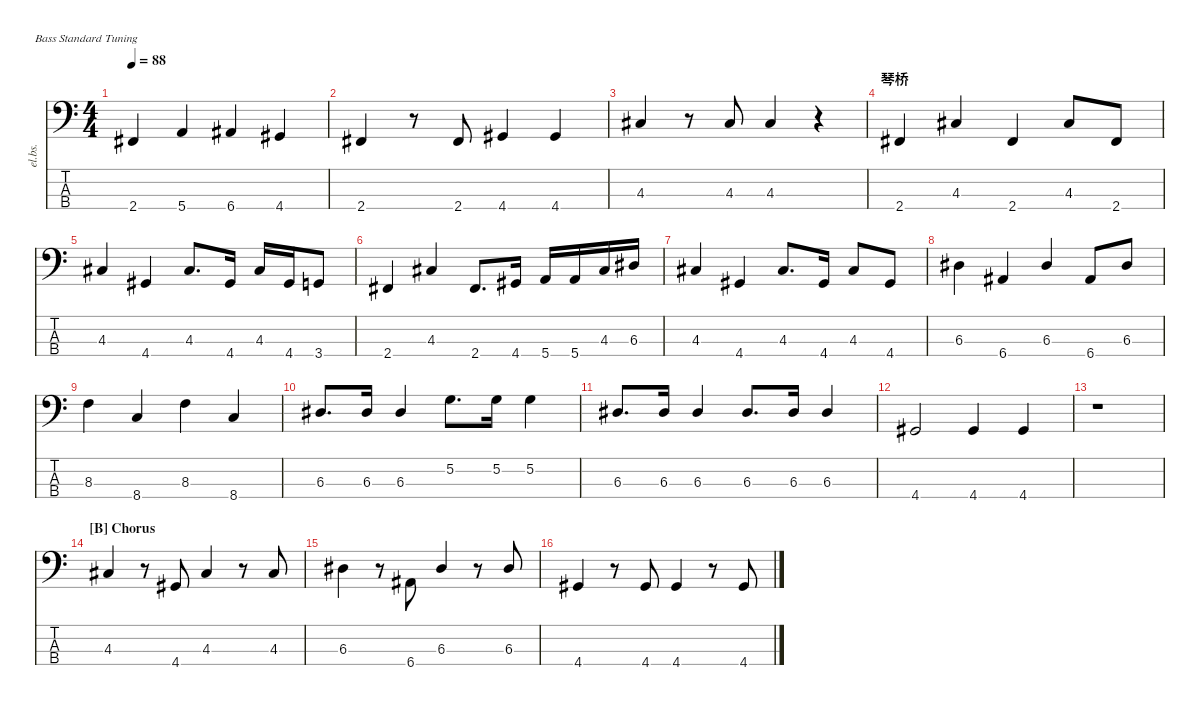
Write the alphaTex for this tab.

\defaultSystemsLayout 4
\hideDynamics
\bracketExtendMode nobrackets
\otherSystemsTrackNameOrientation horizontal
\track ("Electric Bass" "el.bs.") {instrument electricbassfinger}
\staff {score tabs}
\tuning (G2 D2 A1 E1)
\ts (4 4)
\tempo 88
\clef f4
\ks c
2.4{acc #}.4{dy mf beam Up} 5.4.4{beam Up} 6.4{acc #}.4{beam Up} 4.4{acc #}.4{beam Up} |
2.4{acc #}.4{beam Up} r.8{beam Up} 2.4{acc #}.8{beam Up} 4.4{acc #}.4{beam Up} 4.4{acc #}.4{beam Up} |
4.3{acc #}.4{beam Up} r.8{beam Up} 4.3{acc #}.8{beam Up} 4.3{acc #}.4{beam Up} r.4{beam Up} |
\section ("" "琴桥")
2.4{acc #}.4{beam Up} 4.3{acc #}.4{beam Up} 2.4{acc #}.4{beam Up} 4.3{acc #}.8{beam Up} 2.4{acc #}.8{beam Up} |
4.3{acc #}.4{beam Up} 4.4{acc #}.4{beam Up} 4.3{acc #}.8{d beam Up} 4.4{acc #}.16{beam Up} 4.3{acc #}.16{beam Up} 4.4{acc #}.16{beam Up} 3.4.8{beam Up} |
2.4{acc #}.4{beam Up} 4.3{acc #}.4{beam Up} 2.4{acc #}.8{d beam Up} 4.4{acc #}.16{beam Up} 5.4.16{beam Up} 5.4.16{beam Up} 4.3{acc #}.16{beam Up} 6.3{acc #}.16{beam Up} |
4.3{acc #}.4{beam Up} 4.4{acc #}.4{beam Up} 4.3{acc #}.8{d beam Up} 4.4{acc #}.16{beam Up} 4.3{acc #}.8{beam Up} 4.4{acc #}.8{beam Up} |
6.3{acc #}.4{beam Down} 6.4{acc #}.4{beam Up} 6.3{acc #}.4{beam Up} 6.4{acc #}.8{beam Up} 6.3{acc #}.8{beam Up} |
8.3.4{beam Down} 8.4.4{beam Up} 8.3.4{beam Down} 8.4.4{beam Up} |
6.3{acc #}.8{d beam Up} 6.3{acc #}.16{beam Up} 6.3{acc #}.4{beam Up} 5.2.8{d beam Down} 5.2.16{beam Down} 5.2.4{beam Down} |
6.3{acc #}.8{d beam Up} 6.3{acc #}.16{beam Up} 6.3{acc #}.4{beam Up} 6.3{acc #}.8{d beam Up} 6.3{acc #}.16{beam Up} 6.3{acc #}.4{beam Up} |
4.4{acc #}.2{beam Up} 4.4{acc #}.4{beam Up} 4.4{acc #}.4{beam Up} |
r.1{beam Down} |
\section ("B" "Chorus")
4.3{acc #}.4{beam Up} r.8{beam Up} 4.4{acc #}.8{beam Up} 4.3{acc #}.4{beam Up} r.8{beam Up} 4.3{acc #}.8{beam Up} |
6.3{acc #}.4{beam Down} r.8{beam Down} 6.4{acc #}.8{beam Up} 6.3{acc #}.4{beam Up} r.8{beam Up} 6.3{acc #}.8{beam Up} |
4.4{acc #}.4{beam Up} r.8{beam Up} 4.4{acc #}.8{beam Up} 4.4{acc #}.4{beam Up} r.8{beam Up} 4.4{acc #}.8{beam Up}
